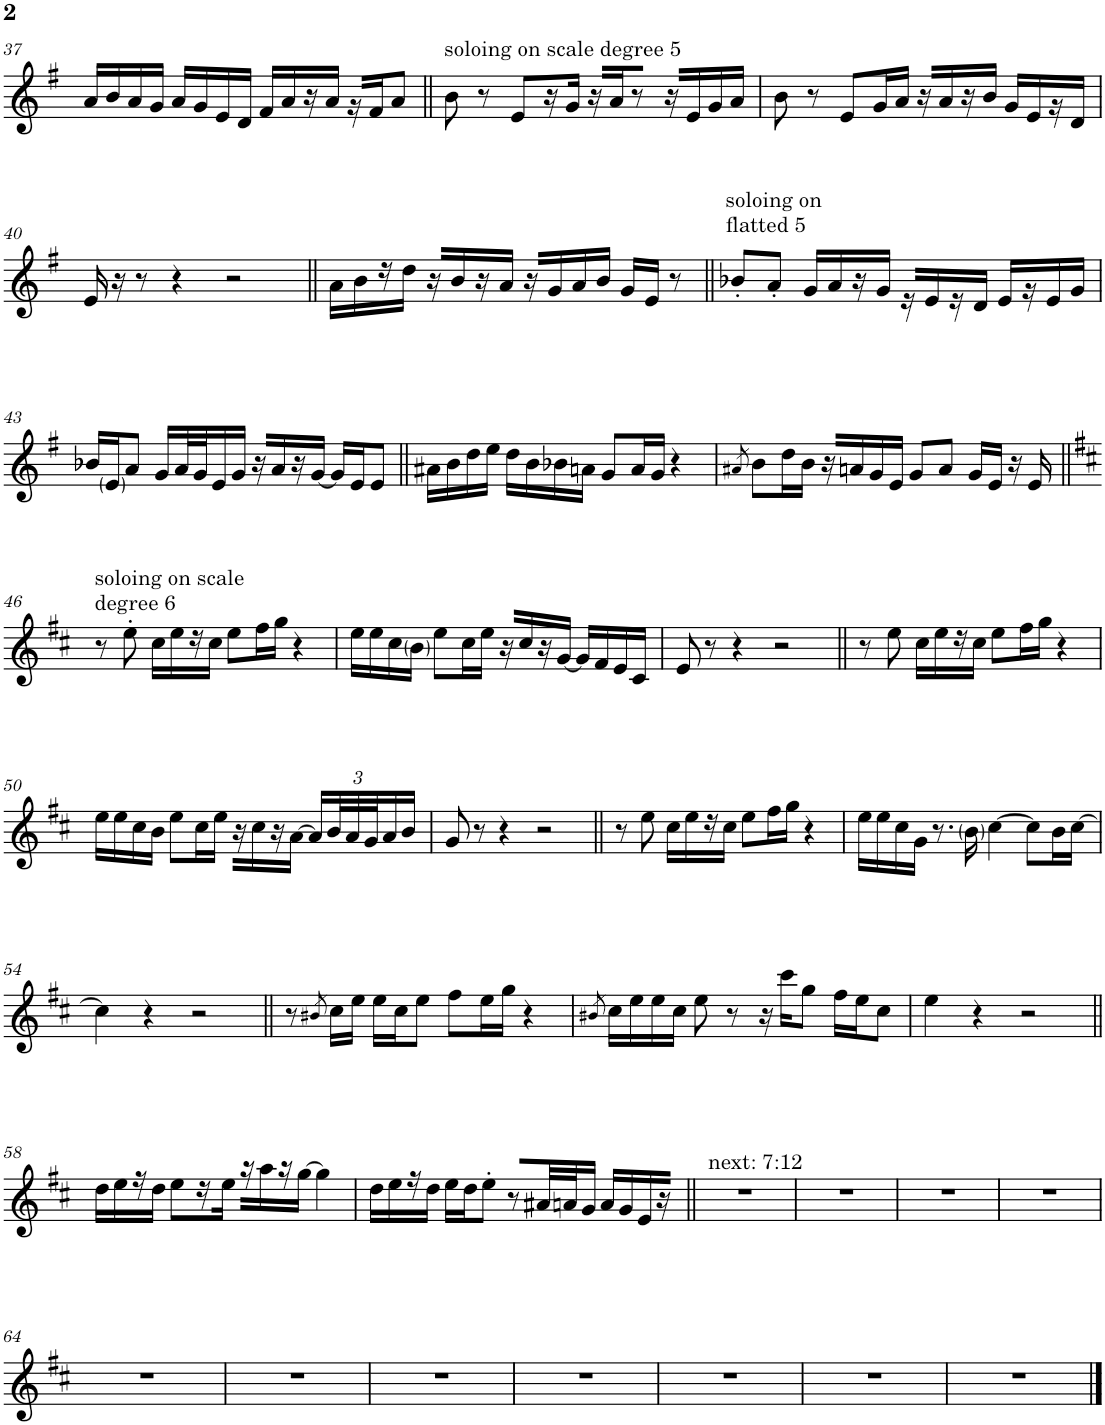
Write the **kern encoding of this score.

**kern
*part1
*staff1
*I"Piano
*I'Pno.
!!LO:PB:g=z
*clefG2
*k[f#]
*M4/4
=37
16a/LL
16b/
16a/
16g/JJ
16a/LL
16g/
16e/
16d/JJ
16f#/LL
16a/
16r
16a/JJ
16r
16f#/J
8a/J
=38||
!LO:TX:a:t=soloing on scale degree 5
8b\
8r
8e/L
16r
16g/JJ
16r
16a/J
8r
16r
16e/
16g/
16a/JJ
=39
8b\
8r
8e/L
16g/L
16a/JJ
16r
16a/
16r
16b/JJ
16g/LL
16e/
16r
16d/JJ
!!LO:LB:g=z
=40
16e/
16r
8r
4r
2r
=41||
16a\LL
16b\
16r
16dd\JJ
16r
16b/
16r
16a/JJ
16r
16g/
16a/
16b/JJ
16g/LL
16e/JJ
8r
=42||
!LO:TX:a:t=soloing on
!LO:TX:a:t=flatted 5
8b-X'/L
8a'/J
16g/LL
16a/
16r
16g/JJ
16r
16e/
16r
16d/JJ
16e/LL
16r
16e/
16g/JJ
!!LO:LB:g=z
=43
16b-X/LL
16e/J
8a/J
16g/LL
32a/L
32g/J
16e/
16g/JJ
16r
16a/
16r
[16g/JJ
16g/LL]
16e/J
8e/J
=44||
16a#X\LL
16b\
16dd\
16ee\JJ
16dd\LL
16b\
16b-X\
16an\JJ
8g/L
16a/L
16g/JJ
4r
=45
8qa#X/
8b\L
16dd\L
16b\JJ
16r
16an/
16g/
16e/JJ
8g/L
8a/J
16g/LL
16e/JJ
16r
16e/
!!LO:LB:g=z
=46||
*k[f#c#]
!LO:TX:a:t=soloing on scale
!LO:TX:a:t=degree 6
8r
8ee'\
16cc#\LL
16ee\
16r
16cc#\JJ
8ee\L
16ff#\L
16gg\JJ
4r
=47
16ee\LL
16ee\
16cc#\
16b\JJ
8ee\L
16cc#\L
16ee\JJ
16r
16cc#/
16r
[16g/JJ
16g/LL]
16f#/
16e/
16c#/JJ
=48
8e/
8r
4r
2r
=49||
8r
8ee\
16cc#\LL
16ee\
16r
16cc#\JJ
8ee\L
16ff#\L
16gg\JJ
4r
!!LO:LB:g=z
=50
16ee\LL
16ee\
16cc#\
16b\JJ
8ee\L
16cc#\L
16ee\JJ
16r
16cc#\
16r
[16a\JJ
16a/LL]
*Xbrackettup
48b/L
48a/
48g/J
16a/
16b/JJ
=51
8g/
8r
4r
2r
=52||
8r
8ee\
16cc#\LL
16ee\
16r
16cc#\JJ
8ee\L
16ff#\L
16gg\JJ
4r
=53
16ee\LL
16ee\
16cc#\
16g\JJ
8.r
16b\
[4cc#\
8cc#\L]
16b\L
[16cc#\JJ
!!LO:LB:g=z
=54
4cc#\]
4r
2r
=55||
8r
8qb#X/
16cc#\LL
16ee\JJ
16ee\LL
16cc#\J
8ee\J
8ff#\L
16ee\L
16gg\JJ
4r
=56
8qb#X/
16cc#\LL
16ee\
16ee\
16cc#\JJ
8ee\
8r
16r
16ccc#\KL
8gg\J
16ff#\LL
16ee\J
8cc#\J
=57
4ee\
4r
2r
!!LO:LB:g=z
=58||
16dd\LL
16ee\
16r
16dd\JJ
8ee\L
16r
16ee\JJ
16r
16aa\
16r
[16gg\JJ
4gg\]
=59
16dd\LL
16ee\
16r
16dd\JJ
16ee\LL
16dd\J
8ee'\J
8r
32a#X/LL
32an/J
16g/JJ
16a/LL
16g/
16e/
16r
=60||
!LO:TX:a:t=next&colon; 7&colon;12
1r
=61
1r
=62
1r
=63
1r
!!LO:LB:g=z
=64
1r
=65
1r
=66
1r
=67
1r
=68
1r
=69
1r
=70
1r
==
*-
